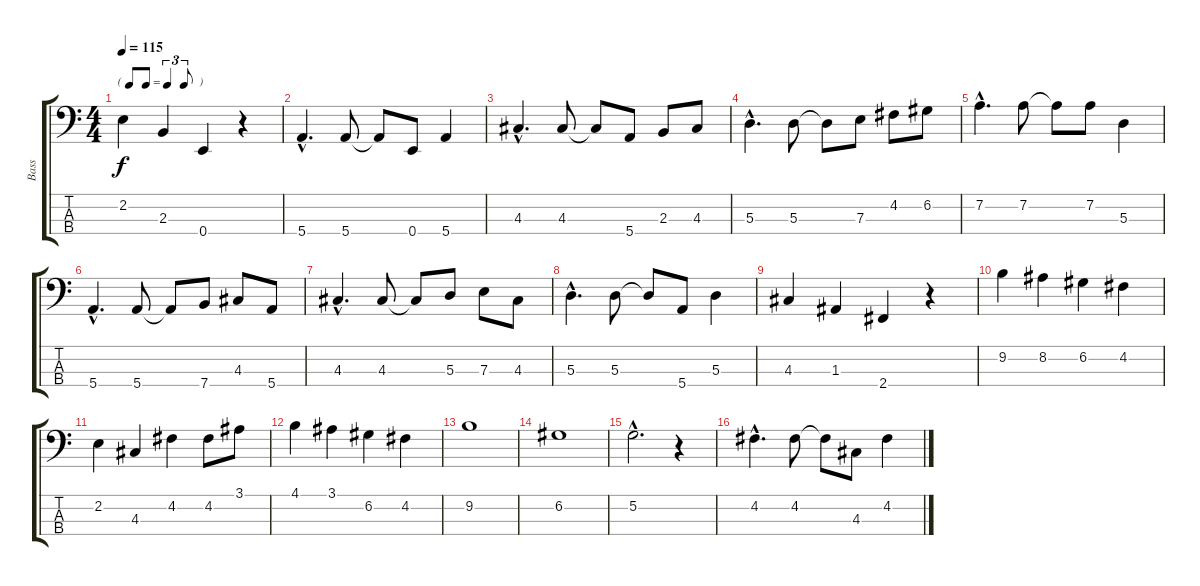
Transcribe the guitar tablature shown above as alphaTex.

\track ("Bass" "Bass") {instrument electricbassfinger}
\staff {score tabs}
\tuning (G2 D2 A1 E1) {hide}
\ts (4 4)
\tf triplet8th
\tempo 115
\clef f4
\ks c
2.2.4{dy f} 2.3.4 0.4.4 r.4 |
5.4{hac}.4{d} 5.4.8 5.4{t}.8 0.4.8 5.4.4 |
4.3{hac}.4{d} 4.3.8 4.3{t}.8 5.4.8 2.3.8 4.3.8 |
5.3{hac}.4{d} 5.3.8 5.3{t}.8 7.3.8 4.2.8 6.2.8 |
7.2{hac}.4{d} 7.2.8 7.2{t}.8 7.2.8 5.3.4 |
5.4{hac}.4{d} 5.4.8 5.4{t}.8 7.4.8 4.3.8 5.4.8 |
4.3{hac}.4{d} 4.3.8 4.3{t}.8 5.3.8 7.3.8 4.3.8 |
5.3{hac}.4{d} 5.3.8 5.3{t}.8 5.4.8 5.3.4 |
4.3.4 1.3.4 2.4.4 r.4 |
9.2.4 8.2.4 6.2.4 4.2.4 |
2.2.4 4.3.4 4.2.4 4.2.8 3.1.8 |
4.1.4 3.1.4 6.2.4 4.2.4 |
9.2.1 |
6.2.1 |
5.2{hac}.2{d} r.4 |
4.2{hac}.4{d} 4.2.8 4.2{t}.8 4.3.8 4.2.4
